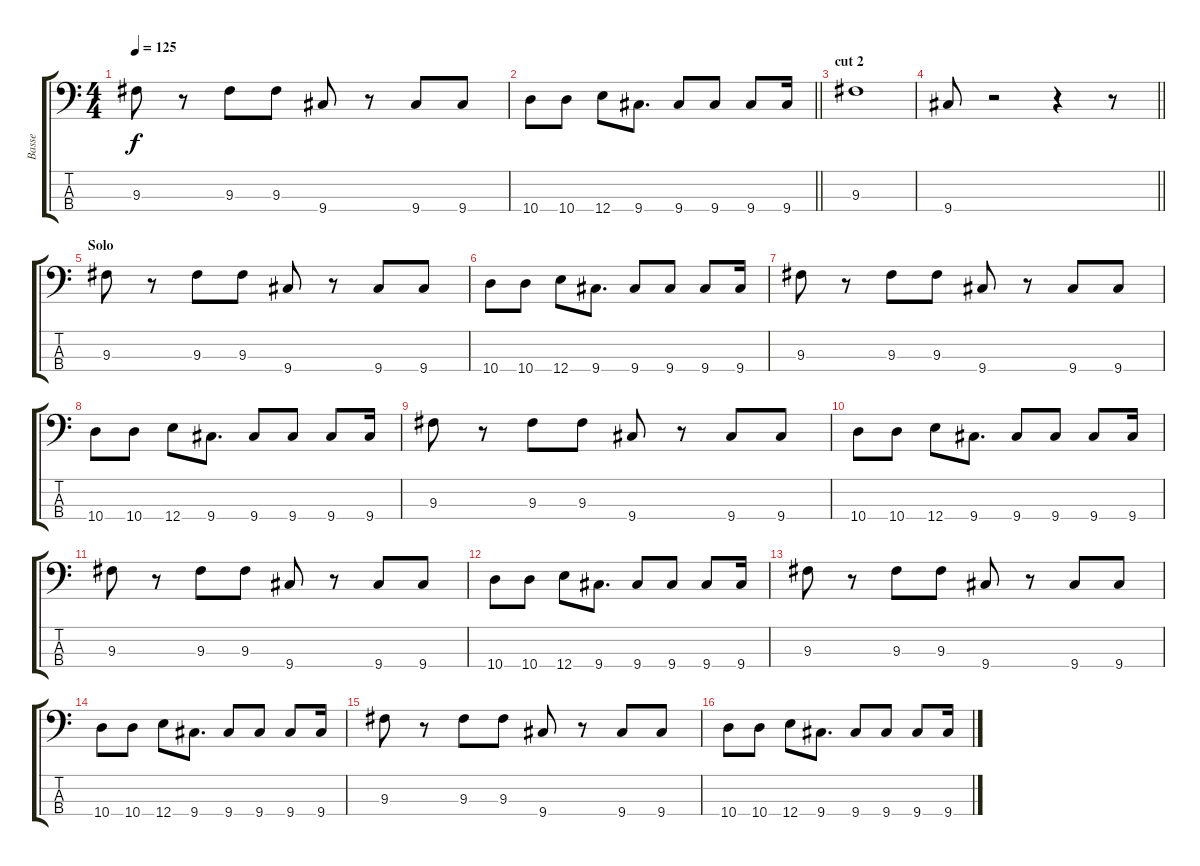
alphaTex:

\track ("Basse" "Basse") {instrument electricbassfinger}
\staff {score tabs}
\tuning (G2 D2 A1 E1) {hide}
\ts (4 4)
\tempo 125
\clef f4
\ks c
9.3.8{dy f} r.8 9.3.8 9.3.8 9.4.8 r.8 9.4.8 9.4.8 |
\barLineRight lightlight
10.4.8 10.4.8 12.4.8 9.4.8{d} 9.4.8 9.4.8 9.4.8 9.4.16 |
\section ("" "cut 2")
9.3.1 |
\barLineRight lightlight
9.4.8 r.2 r.4 r.8 |
\section ("" "Solo")
9.3.8 r.8 9.3.8 9.3.8 9.4.8 r.8 9.4.8 9.4.8 |
10.4.8 10.4.8 12.4.8 9.4.8{d} 9.4.8 9.4.8 9.4.8 9.4.16 |
9.3.8 r.8 9.3.8 9.3.8 9.4.8 r.8 9.4.8 9.4.8 |
10.4.8 10.4.8 12.4.8 9.4.8{d} 9.4.8 9.4.8 9.4.8 9.4.16 |
9.3.8 r.8 9.3.8 9.3.8 9.4.8 r.8 9.4.8 9.4.8 |
10.4.8 10.4.8 12.4.8 9.4.8{d} 9.4.8 9.4.8 9.4.8 9.4.16 |
9.3.8 r.8 9.3.8 9.3.8 9.4.8 r.8 9.4.8 9.4.8 |
10.4.8 10.4.8 12.4.8 9.4.8{d} 9.4.8 9.4.8 9.4.8 9.4.16 |
9.3.8 r.8 9.3.8 9.3.8 9.4.8 r.8 9.4.8 9.4.8 |
10.4.8 10.4.8 12.4.8 9.4.8{d} 9.4.8 9.4.8 9.4.8 9.4.16 |
9.3.8 r.8 9.3.8 9.3.8 9.4.8 r.8 9.4.8 9.4.8 |
10.4.8 10.4.8 12.4.8 9.4.8{d} 9.4.8 9.4.8 9.4.8 9.4.16
